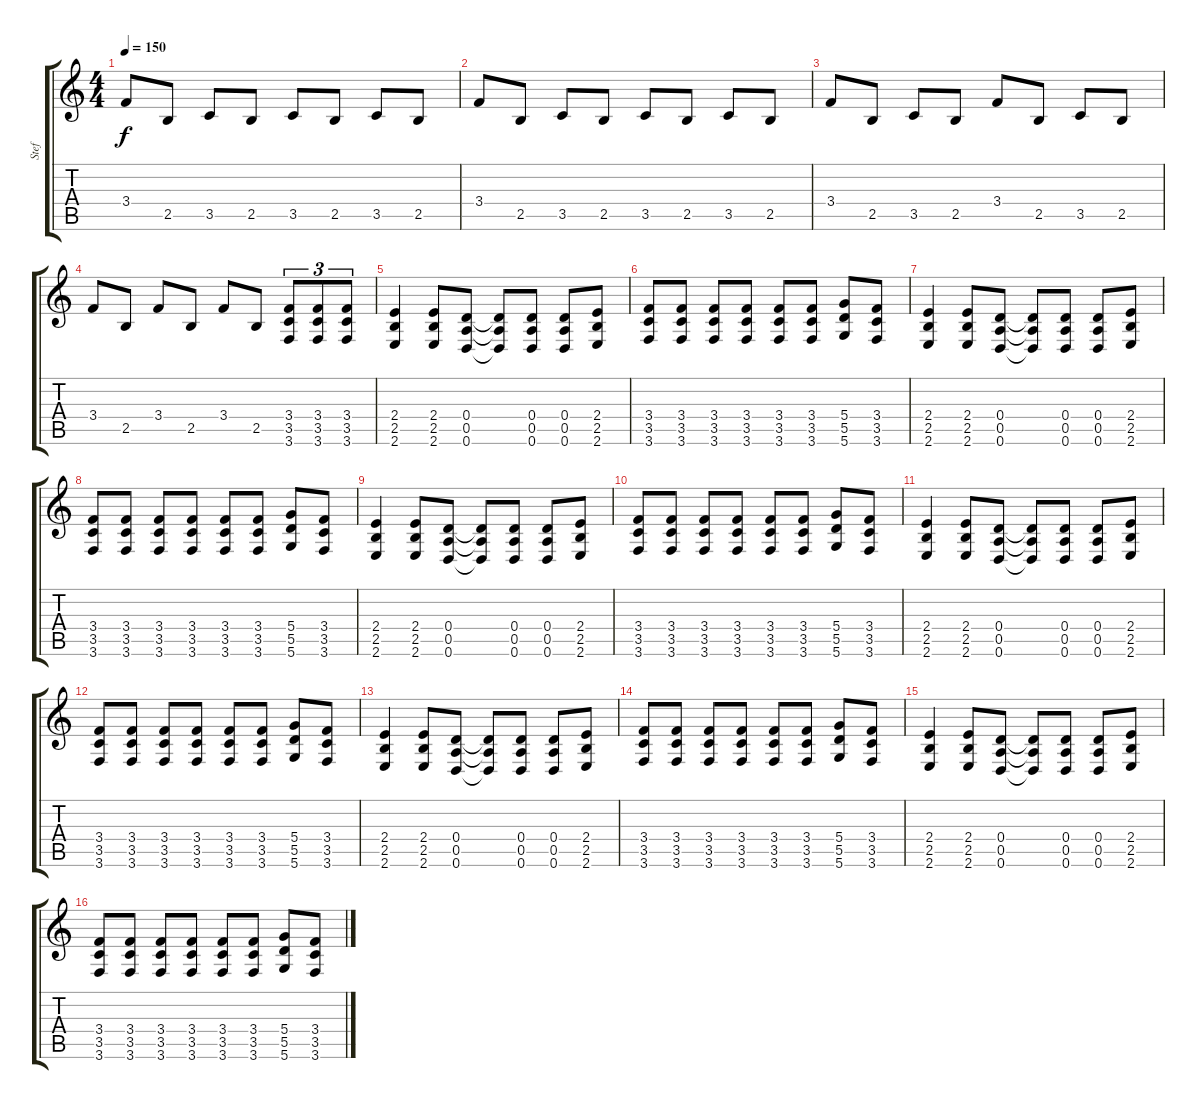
\track ("Stef" "Stef") {instrument distortionguitar}
\staff {score tabs}
\tuning (E4 B3 G3 D3 A2 D2) {hide}
\ts (4 4)
\tempo 150
\clef g2
\ks c
3.4.8{dy f instrument distortionguitar} 2.5.8 3.5.8 2.5.8 3.5.8 2.5.8 3.5.8 2.5.8 |
3.4.8 2.5.8 3.5.8 2.5.8 3.5.8 2.5.8 3.5.8 2.5.8 |
3.4.8 2.5.8 3.5.8 2.5.8 3.4.8 2.5.8 3.5.8 2.5.8 |
3.4.8 2.5.8 3.4.8 2.5.8 3.4.8 2.5.8 (3.4 3.5 3.6).8{tu (3 2)} (3.4 3.5 3.6).8{tu (3 2)} (3.4 3.5 3.6).8{tu (3 2)} |
(2.4 2.5 2.6).4 (2.4 2.5 2.6).8 (0.4 0.5 0.6).8 (0.4{t} 0.5{t} 0.6{t}).8 (0.4 0.5 0.6).8 (0.4 0.5 0.6).8 (2.4 2.5 2.6).8 |
(3.4 3.5 3.6).8 (3.4 3.5 3.6).8 (3.4 3.5 3.6).8 (3.4 3.5 3.6).8 (3.4 3.5 3.6).8 (3.4 3.5 3.6).8 (5.4 5.5 5.6).8 (3.4 3.5 3.6).8 |
(2.4 2.5 2.6).4 (2.4 2.5 2.6).8 (0.4 0.5 0.6).8 (0.4{t} 0.5{t} 0.6{t}).8 (0.4 0.5 0.6).8 (0.4 0.5 0.6).8 (2.4 2.5 2.6).8 |
(3.4 3.5 3.6).8 (3.4 3.5 3.6).8 (3.4 3.5 3.6).8 (3.4 3.5 3.6).8 (3.4 3.5 3.6).8 (3.4 3.5 3.6).8 (5.4 5.5 5.6).8 (3.4 3.5 3.6).8 |
(2.4 2.5 2.6).4 (2.4 2.5 2.6).8 (0.4 0.5 0.6).8 (0.4{t} 0.5{t} 0.6{t}).8 (0.4 0.5 0.6).8 (0.4 0.5 0.6).8 (2.4 2.5 2.6).8 |
(3.4 3.5 3.6).8 (3.4 3.5 3.6).8 (3.4 3.5 3.6).8 (3.4 3.5 3.6).8 (3.4 3.5 3.6).8 (3.4 3.5 3.6).8 (5.4 5.5 5.6).8 (3.4 3.5 3.6).8 |
(2.4 2.5 2.6).4 (2.4 2.5 2.6).8 (0.4 0.5 0.6).8 (0.4{t} 0.5{t} 0.6{t}).8 (0.4 0.5 0.6).8 (0.4 0.5 0.6).8 (2.4 2.5 2.6).8 |
(3.4 3.5 3.6).8 (3.4 3.5 3.6).8 (3.4 3.5 3.6).8 (3.4 3.5 3.6).8 (3.4 3.5 3.6).8 (3.4 3.5 3.6).8 (5.4 5.5 5.6).8 (3.4 3.5 3.6).8 |
(2.4 2.5 2.6).4 (2.4 2.5 2.6).8 (0.4 0.5 0.6).8 (0.4{t} 0.5{t} 0.6{t}).8 (0.4 0.5 0.6).8 (0.4 0.5 0.6).8 (2.4 2.5 2.6).8 |
(3.4 3.5 3.6).8 (3.4 3.5 3.6).8 (3.4 3.5 3.6).8 (3.4 3.5 3.6).8 (3.4 3.5 3.6).8 (3.4 3.5 3.6).8 (5.4 5.5 5.6).8 (3.4 3.5 3.6).8 |
(2.4 2.5 2.6).4 (2.4 2.5 2.6).8 (0.4 0.5 0.6).8 (0.4{t} 0.5{t} 0.6{t}).8 (0.4 0.5 0.6).8 (0.4 0.5 0.6).8 (2.4 2.5 2.6).8 |
(3.4 3.5 3.6).8 (3.4 3.5 3.6).8 (3.4 3.5 3.6).8 (3.4 3.5 3.6).8 (3.4 3.5 3.6).8 (3.4 3.5 3.6).8 (5.4 5.5 5.6).8 (3.4 3.5 3.6).8
